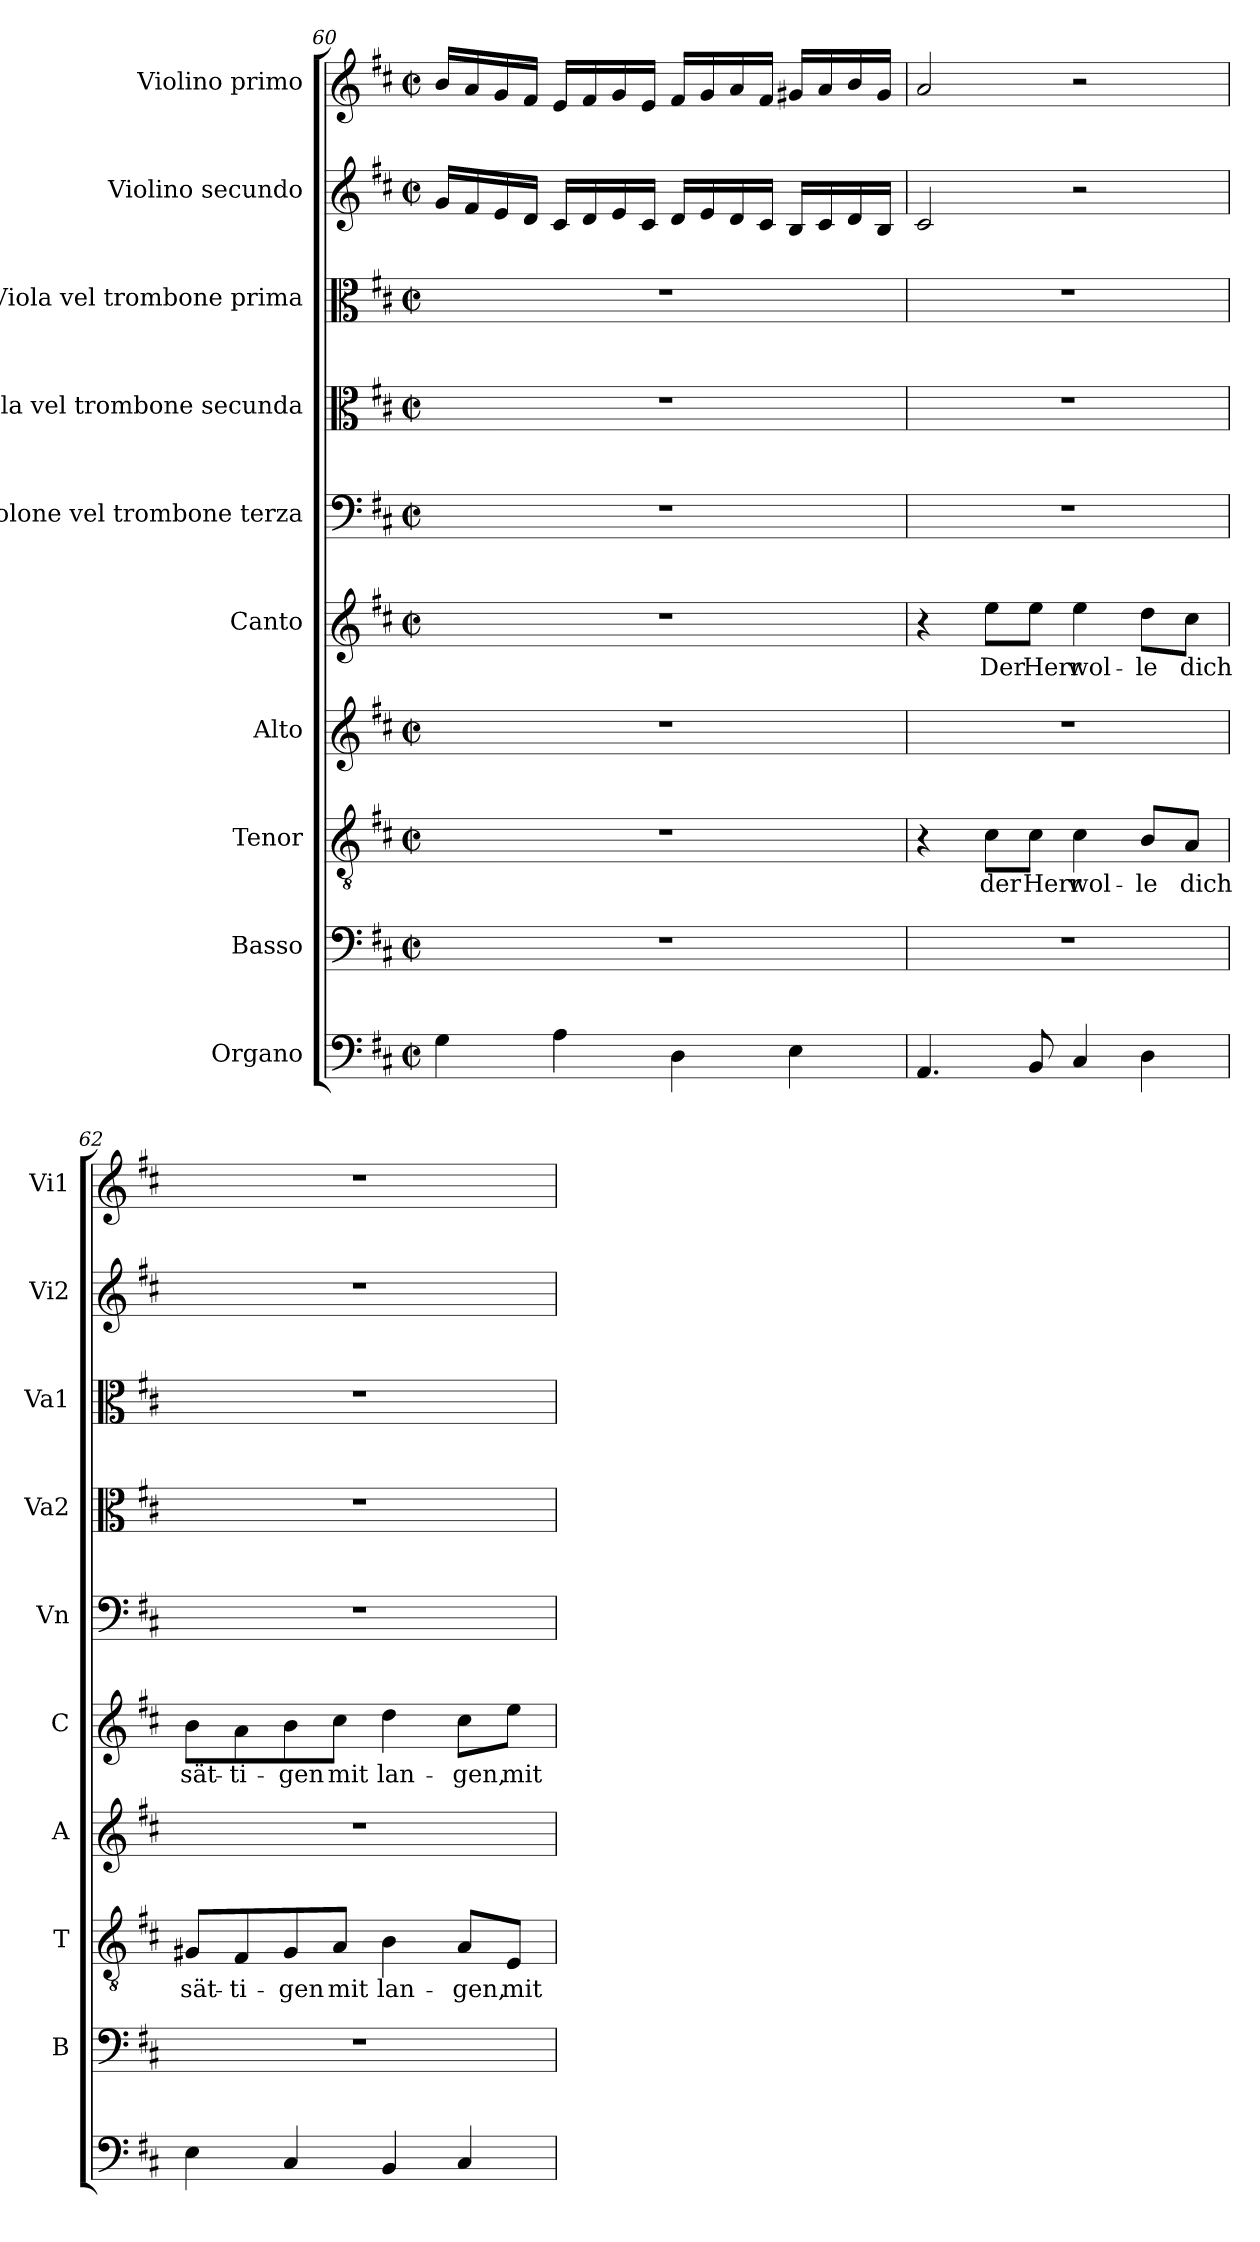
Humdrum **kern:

**kern	**kern	**kern	**text	**kern	**kern	**text	**kern	**kern	**kern	**kern	**kern
*part10	*part9	*part8	*part8	*part7	*part6	*part6	*part5	*part4	*part3	*part2	*part1
*staff10	*staff9	*staff8	*staff8	*staff7	*staff6	*staff6	*staff5	*staff4	*staff3	*staff2	*staff1
*I"Organo	*I"Basso	*I"Tenor	*	*I"Alto	*I"Canto	*	*I"Violone vel trombone  terza	*I"Viola vel trombone secunda	*I"Viola vel trombone prima	*I"Violino secundo	*I"Violino primo
*	*I'B	*I'T	*	*I'A	*I'C	*	*I'Vn	*I'Va2	*I'Va1	*I'Vi2	*I'Vi1
*clefF4	*clefF4	*clefGv2	*	*clefG2	*clefG2	*	*clefF4	*clefC3	*clefC3	*clefG2	*clefG2
*k[f#c#]	*k[f#c#]	*k[f#c#]	*	*k[f#c#]	*k[f#c#]	*	*k[f#c#]	*k[f#c#]	*k[f#c#]	*k[f#c#]	*k[f#c#]
*D:	*D:	*D:	*	*D:	*D:	*	*D:	*D:	*D:	*D:	*D:
*M2/2	*M2/2	*M2/2	*	*M2/2	*M2/2	*	*M2/2	*M2/2	*M2/2	*M2/2	*M2/2
*met(c|)	*met(c|)	*met(c|)	*	*met(c|)	*met(c|)	*	*met(c|)	*met(c|)	*met(c|)	*met(c|)	*met(c|)
=60	=60	=60	=60	=60	=60	=60	=60	=60	=60	=60	=60
4G\	1r	1r	.	1r	1r	.	1r	1r	1r	16g/LL	16b/LL
.	.	.	.	.	.	.	.	.	.	16f#/	16a/
.	.	.	.	.	.	.	.	.	.	16e/	16g/
.	.	.	.	.	.	.	.	.	.	16d/JJ	16f#/JJ
4A\	.	.	.	.	.	.	.	.	.	16c#/LL	16e/LL
.	.	.	.	.	.	.	.	.	.	16d/	16f#/
.	.	.	.	.	.	.	.	.	.	16e/	16g/
.	.	.	.	.	.	.	.	.	.	16c#/JJ	16e/JJ
4D\	.	.	.	.	.	.	.	.	.	16d/LL	16f#/LL
.	.	.	.	.	.	.	.	.	.	16e/	16g/
.	.	.	.	.	.	.	.	.	.	16d/	16a/
.	.	.	.	.	.	.	.	.	.	16c#/JJ	16f#/JJ
4E\	.	.	.	.	.	.	.	.	.	16B/LL	16g#X/LL
.	.	.	.	.	.	.	.	.	.	16c#/	16a/
.	.	.	.	.	.	.	.	.	.	16d/	16b/
.	.	.	.	.	.	.	.	.	.	16B/JJ	16g#/JJ
!!LO:PB:g=z
=61	=61	=61	=61	=61	=61	=61	=61	=61	=61	=61	=61
4.AA/	1r	4r	.	1r	4r	.	1r	1r	1r	2c#/	2a/
!	!	!	!LO:LY:b	!	!	!	!	!	!	!	!
!	!	!	!	!	!	!LO:LY:b	!	!	!	!	!
.	.	8c#\L	der	.	8ee\L	Der	.	.	.	.	.
!	!	!	!LO:LY:b	!	!	!	!	!	!	!	!
!	!	!	!	!	!	!LO:LY:b	!	!	!	!	!
8BB/	.	8c#\J	Herr	.	8ee\J	Herr	.	.	.	.	.
!	!	!	!LO:LY:b	!	!	!	!	!	!	!	!
!	!	!	!	!	!	!LO:LY:b	!	!	!	!	!
4C#/	.	4c#\	wol-	.	4ee\	wol-	.	.	.	2r	2r
!	!	!	!LO:LY:b	!	!	!	!	!	!	!	!
!	!	!	!	!	!	!LO:LY:b	!	!	!	!	!
4D\	.	8B/L	-le	.	8dd\L	-le	.	.	.	.	.
!	!	!	!LO:LY:b	!	!	!	!	!	!	!	!
!	!	!	!	!	!	!LO:LY:b	!	!	!	!	!
.	.	8A/J	dich	.	8cc#\J	dich	.	.	.	.	.
=62	=62	=62	=62	=62	=62	=62	=62	=62	=62	=62	=62
!	!	!	!LO:LY:b	!	!	!	!	!	!	!	!
!	!	!	!	!	!	!LO:LY:b	!	!	!	!	!
4E\	1r	8G#X/L	sät-	1r	8b\L	sät-	1r	1r	1r	1r	1r
!	!	!	!LO:LY:b	!	!	!	!	!	!	!	!
!	!	!	!	!	!	!LO:LY:b	!	!	!	!	!
.	.	8F#/	-ti-	.	8a\	-ti-	.	.	.	.	.
!	!	!	!LO:LY:b	!	!	!	!	!	!	!	!
!	!	!	!	!	!	!LO:LY:b	!	!	!	!	!
4C#/	.	8G#/	-gen	.	8b\	-gen	.	.	.	.	.
!	!	!	!LO:LY:b	!	!	!	!	!	!	!	!
!	!	!	!	!	!	!LO:LY:b	!	!	!	!	!
.	.	8A/J	mit	.	8cc#\J	mit	.	.	.	.	.
!	!	!	!LO:LY:b	!	!	!	!	!	!	!	!
!	!	!	!	!	!	!LO:LY:b	!	!	!	!	!
4BB/	.	4B\	lan-	.	4dd\	lan-	.	.	.	.	.
!	!	!	!LO:LY:b	!	!	!	!	!	!	!	!
!	!	!	!	!	!	!LO:LY:b	!	!	!	!	!
4C#/	.	8A/L	-gen,	.	8cc#\L	-gen,	.	.	.	.	.
!	!	!	!LO:LY:b	!	!	!	!	!	!	!	!
!	!	!	!	!	!	!LO:LY:b	!	!	!	!	!
.	.	8E/J	mit	.	8ee\J	mit	.	.	.	.	.
=	=	=	=	=	=	=	=	=	=	=	=
*-	*-	*-	*-	*-	*-	*-	*-	*-	*-	*-	*-
